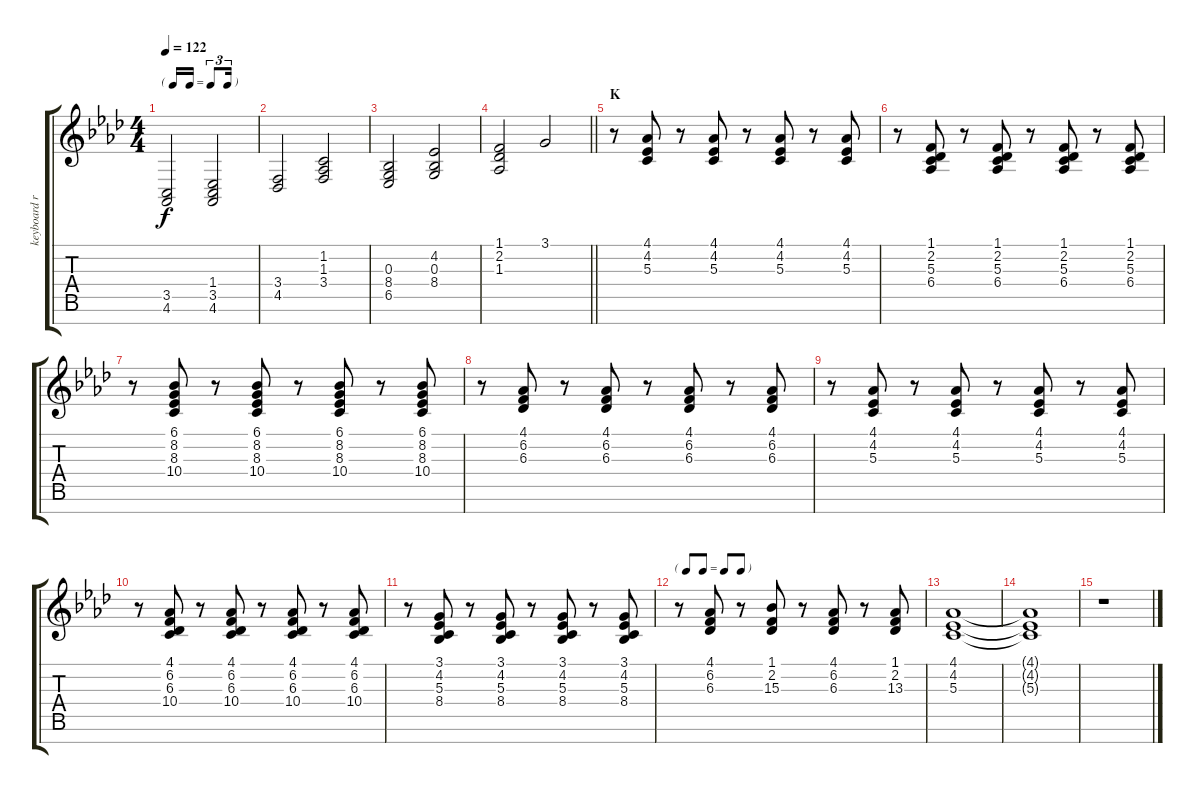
\track ("keyboard right hand" "keyboard r") {instrument brightacousticpiano}
\staff {score tabs}
\tuning (E4 B3 G3 D3 A2 E2 B1) {hide}
\ts (4 4)
\tf triplet16th
\tempo 122
\clef g2
\ks ab
(3.5 4.6).2{dy f} (1.4 3.5 4.6).2 |
(3.4 4.5).2 (1.2 1.3 3.4).2 |
(0.3 8.4 6.5).2 (4.2 0.3 8.4).2 |
\barLineRight lightlight
(1.1 2.2 1.3).2 3.1.2 |
\section ("" "K")
r.8 (4.1 4.2 5.3).8 r.8 (4.1 4.2 5.3).8 r.8 (4.1 4.2 5.3).8 r.8 (4.1 4.2 5.3).8 |
r.8 (1.1 2.2 5.3 6.4).8 r.8 (1.1 2.2 5.3 6.4).8 r.8 (1.1 2.2 5.3 6.4).8 r.8 (1.1 2.2 5.3 6.4).8 |
r.8 (6.1 8.2 8.3 10.4).8 r.8 (6.1 8.2 8.3 10.4).8 r.8 (6.1 8.2 8.3 10.4).8 r.8 (6.1 8.2 8.3 10.4).8 |
r.8 (4.1 6.2 6.3).8 r.8 (4.1 6.2 6.3).8 r.8 (4.1 6.2 6.3).8 r.8 (4.1 6.2 6.3).8 |
r.8 (4.1 4.2 5.3).8 r.8 (4.1 4.2 5.3).8 r.8 (4.1 4.2 5.3).8 r.8 (4.1 4.2 5.3).8 |
r.8 (4.1 6.2 6.3 10.4).8 r.8 (4.1 6.2 6.3 10.4).8 r.8 (4.1 6.2 6.3 10.4).8 r.8 (4.1 6.2 6.3 10.4).8 |
r.8 (3.1 4.2 5.3 8.4).8 r.8 (3.1 4.2 5.3 8.4).8 r.8 (3.1 4.2 5.3 8.4).8 r.8 (3.1 4.2 5.3 8.4).8 |
\tf none
r.8 (4.1 6.2 6.3).8 r.8 (1.1 2.2 15.3).8 r.8 (4.1 6.2 6.3).8 r.8 (1.1 2.2 13.3).8 |
(4.1 4.2 5.3).1 |
(4.1{t} 4.2{t} 5.3{t}).1 |
r.1
